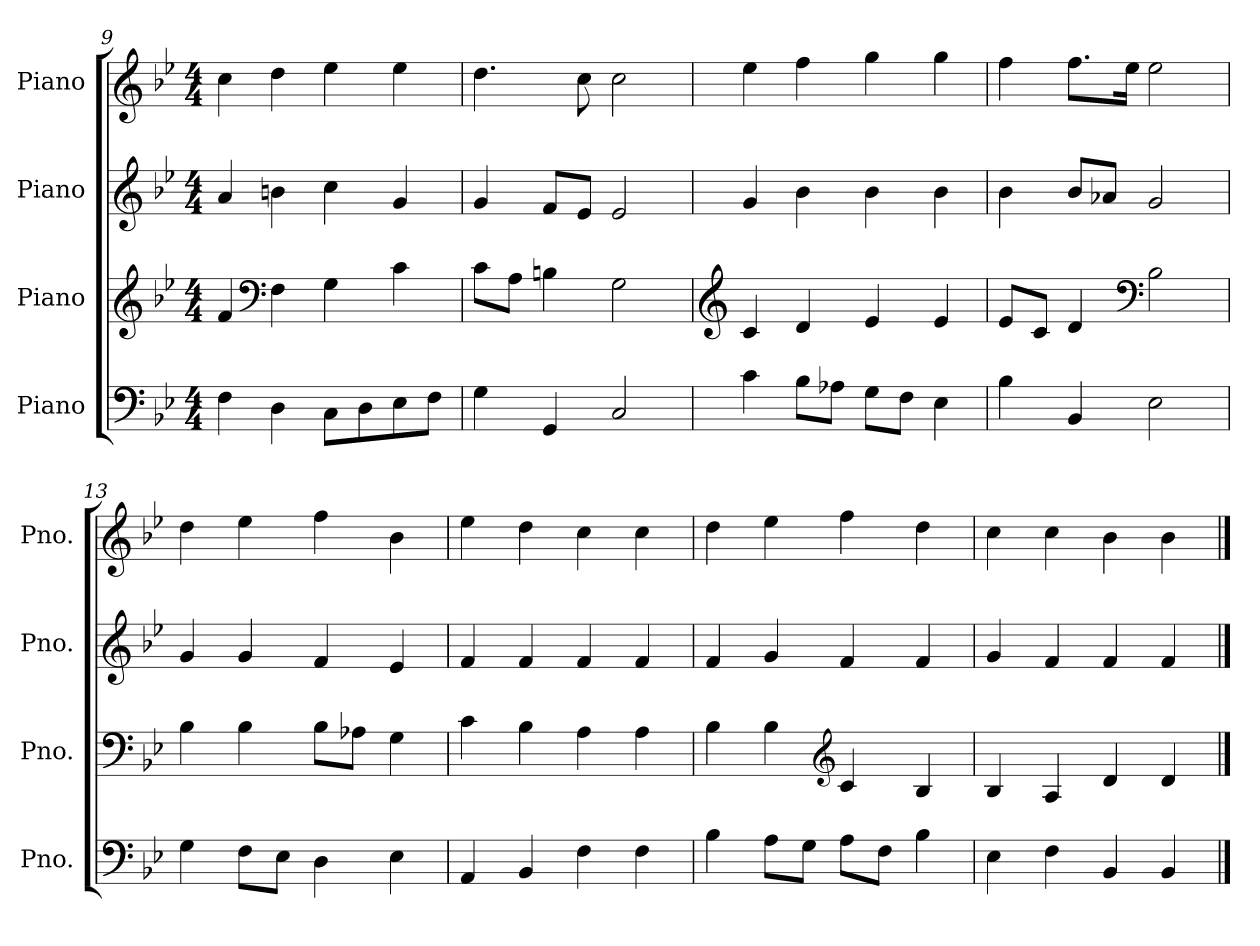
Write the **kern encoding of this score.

**kern	**kern	**kern	**kern
*part4	*part3	*part2	*part1
*staff4	*staff3	*staff2	*staff1
*I"Piano	*I"Piano	*I"Piano	*I"Piano
*I'Pno.	*I'Pno.	*I'Pno.	*I'Pno.
*clefF4	*clefG2	*clefG2	*clefG2
*k[b-e-]	*k[b-e-]	*k[b-e-]	*k[b-e-]
*M4/4	*M4/4	*M4/4	*M4/4
=9	=9	=9	=9
4F\	4f/	4a/	4cc\
*	*clefF4	*	*
4D\	4F\	4bn\	4dd\
8C\L	4G\	4cc\	4ee-\
8D\	.	.	.
8E-\	4c\	4g/	4ee-\
8F\J	.	.	.
=10	=10	=10	=10
4G\	8c\L	4g/	4.dd\
.	8A\J	.	.
4GG/	4Bn\	8f/L	.
.	.	8e-/J	8cc\
2C/	2G\	2e-/	2cc\
=11	=11	=11	=11
*	*clefG2	*	*
4c\	4c/	4g/	4ee-\
8B-\L	4d/	4b-\	4ff\
8A-X\J	.	.	.
8G\L	4e-/	4b-\	4gg\
8F\J	.	.	.
4E-\	4e-/	4b-\	4gg\
=12	=12	=12	=12
4B-\	8e-/L	4b-\	4ff\
.	8c/J	.	.
4BB-/	4d/	8b-/L	8.ff\L
.	.	8a-X/J	.
.	.	.	16ee-\Jk
*	*clefF4	*	*
2E-\	2B-\	2g/	2ee-\
!!LO:LB:g=z
=13	=13	=13	=13
4G\	4B-\	4g/	4dd\
8F\L	4B-\	4g/	4ee-\
8E-\J	.	.	.
4D\	8B-\L	4f/	4ff\
.	8A-X\J	.	.
4E-\	4G\	4e-/	4b-\
=14	=14	=14	=14
4AA/	4c\	4f/	4ee-\
4BB-/	4B-\	4f/	4dd\
4F\	4A\	4f/	4cc\
4F\	4A\	4f/	4cc\
=15	=15	=15	=15
4B-\	4B-\	4f/	4dd\
8A\L	4B-\	4g/	4ee-\
8G\J	.	.	.
*	*clefG2	*	*
8A\L	4c/	4f/	4ff\
8F\J	.	.	.
4B-\	4B-/	4f/	4dd\
=16	=16	=16	=16
4E-\	4B-/	4g/	4cc\
4F\	4A/	4f/	4cc\
4BB-/	4d/	4f/	4b-\
4BB-/	4d/	4f/	4b-\
==	==	==	==
*-	*-	*-	*-
